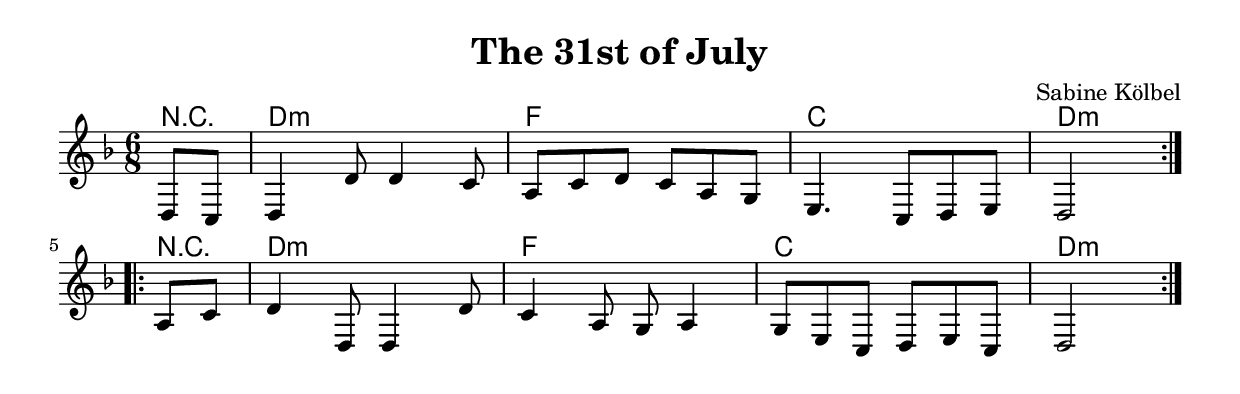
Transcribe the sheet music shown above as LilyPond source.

\version "2.6.0"
#(ly:set-option (quote no-point-and-click))

\header{
	title = "The 31st of July"
	composer = "Sabine Kölbel"
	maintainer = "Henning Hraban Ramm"
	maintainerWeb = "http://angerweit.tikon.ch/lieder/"
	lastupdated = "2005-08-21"
}

global = {
	\clef treble
	\key d \minor
	\time 6/8
}

akkorde = \chordmode {
 	\set ChordNames.midiInstrument = "cello"
 	\repeat volta 2 {
		\partial 4 r4 |
		d2.:m | f | c  
		\partial 2 d2:m
	}
 	\repeat volta 2 {
		\partial 4 r4 |
		d2.:m | f | c  
		\partial 2 d2:m
	}
}


oberstimme = \relative {
	\set Staff.midiInstrument = "violin"
	\repeat volta 2 {
		\partial 4 d8 c
		d4 d'8 d4 c8 |
		a c d c a g |
		e4. c8 d e 
		\partial 2 d2
	}
	\break
 	\repeat volta 2 {
		\partial 4 a'8 c
		d4 d,8 d4 d'8 |
		c4 a8 g a4 |
		g8 e c d e c
		\partial 2 d2
	}
} 	

% Papier-Ausgabe
\score {
	<<
	\context ChordNames {
		\germanChords
		\set chordChanges = ##t
		\akkorde
	}
	\context Staff = "Top" <<
		\global
		\context Voice = "eins" \oberstimme
		%\context Voice = "zwei" \unterstimme
	>>
	>>
	
	\layout { 
		indent = 0\cm
	}
}

% MIDI
\score { \unfoldRepeats {
	<<
	\context ChordNames {
		\set chordChanges = ##t
		\akkorde
	}
	\context Staff = "Top" <<
		\global
		\context Voice = "eins" \oberstimme
	>>
	>> }
	\midi{ \tempo 4=160 }
}

%%% Local Variables:
%%% coding: utf-8
%%% End:

